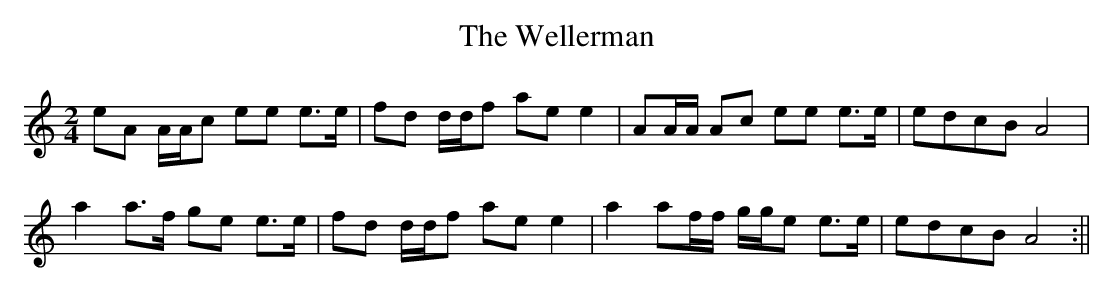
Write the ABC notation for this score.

X:1
T: The Wellerman
M: 2/4
L: 1/8
K: Amin
eA A1/2A1/2c ee e>e | fd d1/2d1/2f ae e2 | AA1/2A1/2 Ac ee e>e | edcB A4 |
a2 a>f ge e>e | fd d1/2d1/2f ae e2 | a2 af1/2f1/2 g1/2g1/2e e>e | edcB A4 :||
